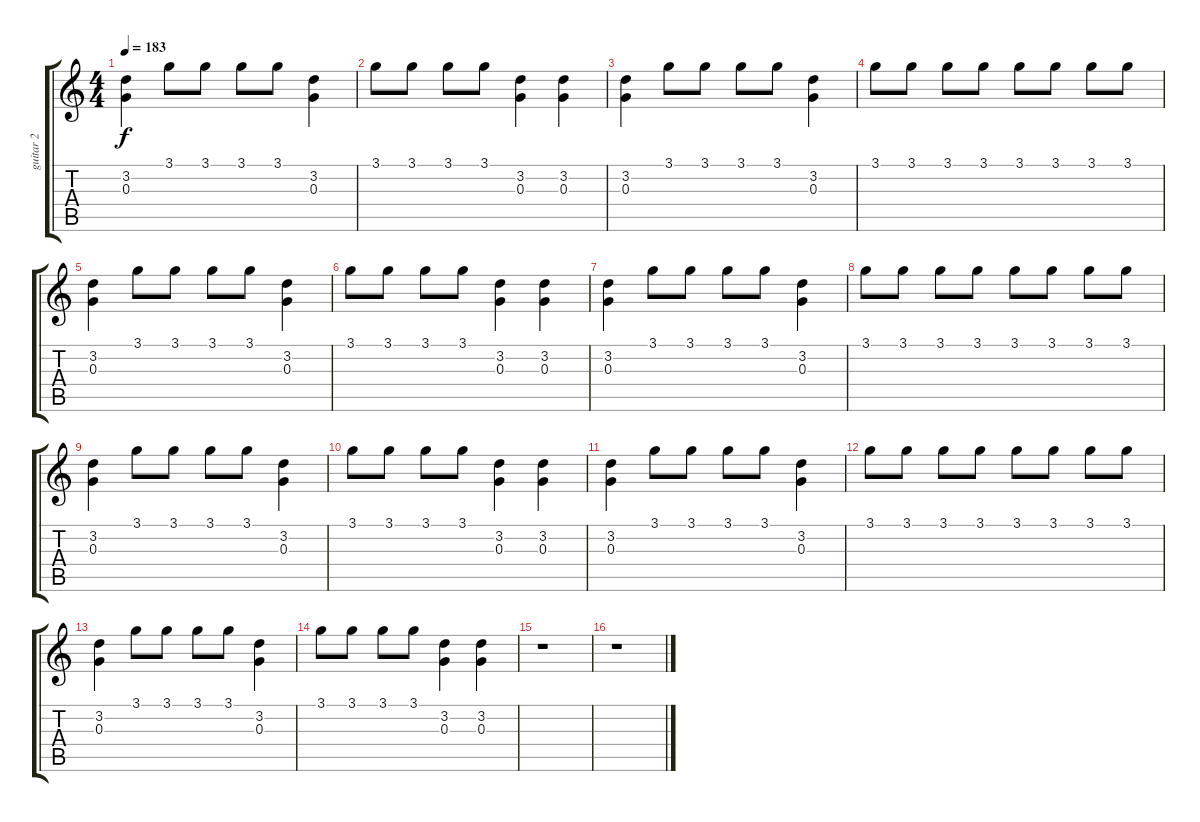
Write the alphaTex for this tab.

\track ("guitar 2" "guitar 2") {instrument distortionguitar}
\staff {score tabs}
\tuning (E4 B3 G3 D3 A2 E2) {hide}
\ts (4 4)
\tempo 183
\clef g2
\ks c
(3.2 0.3).4{dy f} 3.1.8 3.1.8 3.1.8 3.1.8 (3.2 0.3).4 |
3.1.8 3.1.8 3.1.8 3.1.8 (3.2 0.3).4 (3.2 0.3).4 |
(3.2 0.3).4 3.1.8 3.1.8 3.1.8 3.1.8 (3.2 0.3).4 |
3.1.8 3.1.8 3.1.8 3.1.8 3.1.8 3.1.8 3.1.8 3.1.8 |
(3.2 0.3).4 3.1.8 3.1.8 3.1.8 3.1.8 (3.2 0.3).4 |
3.1.8 3.1.8 3.1.8 3.1.8 (3.2 0.3).4 (3.2 0.3).4 |
(3.2 0.3).4 3.1.8 3.1.8 3.1.8 3.1.8 (3.2 0.3).4 |
3.1.8 3.1.8 3.1.8 3.1.8 3.1.8 3.1.8 3.1.8 3.1.8 |
(3.2 0.3).4 3.1.8 3.1.8 3.1.8 3.1.8 (3.2 0.3).4 |
3.1.8 3.1.8 3.1.8 3.1.8 (3.2 0.3).4 (3.2 0.3).4 |
(3.2 0.3).4 3.1.8 3.1.8 3.1.8 3.1.8 (3.2 0.3).4 |
3.1.8 3.1.8 3.1.8 3.1.8 3.1.8 3.1.8 3.1.8 3.1.8 |
(3.2 0.3).4 3.1.8 3.1.8 3.1.8 3.1.8 (3.2 0.3).4 |
3.1.8 3.1.8 3.1.8 3.1.8 (3.2 0.3).4 (3.2 0.3).4 |
r.1 |
r.1
